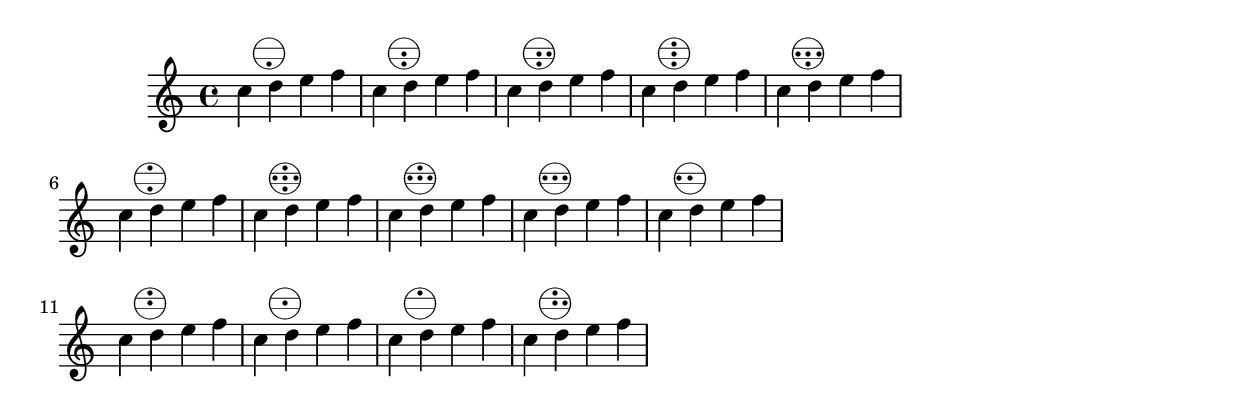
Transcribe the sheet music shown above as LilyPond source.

%% DO NOT EDIT this file manually; it is automatically
%% generated from LSR http://lsr.dsi.unimi.it
%% Make any changes in LSR itself, or in Documentation/snippets/new/ ,
%% and then run scripts/auxiliar/makelsr.py
%%
%% This file is in the public domain.
\version "2.14.2"

\header {
  lsrtags = "specific-notation, workaround, keyboards, symbols-and-glyphs"

%% Translation of GIT committish: b482c3e5b56c3841a88d957e0ca12964bd3e64fa
  texidoces = "
Los símbolos específicos de acordeón discanto se escriben mediante
@code{\\markup}.  Se puede trucar la colocación vertical de los
símbolos modificando los argumentos de @code{\\raise}.

"
  doctitlees = "Símbolos de acordeón discanto"


%% Translation of GIT committish: 0a868be38a775ecb1ef935b079000cebbc64de40
  doctitlede = "Symbole für Akkordeon-Diskantregister"
  texidocde = "
Diskantregister für Akkordeon können mit @code{\\markup} dargestellt werden.
Die vertikale Position der einzelnen Elemente werden mit @code{\\raise}
angepasst.
"

%% Translation of GIT committish: 85394d425536d267ed0cb71d17023849f1611180
  texidocfr = "
Les symboles spécifiques au clavier main droite d'un accordéon
s'indiquent à l'aide de @code{\\markup}.  Le positionnement de tels
symboles s'ajuste grâce à des arguments @code{\\raise}.

"
  doctitlefr = "Symboles de chant pour accordéon"

  texidoc = "
Accordion discant-specific symbols are added using @code{\\markup}. The
vertical placement of the symbols can be tweaked by changing the
@code{\\raise} arguments.



"
  doctitle = "Accordion-discant symbols"
} % begin verbatim


discant = \markup {
  \musicglyph #"accordion.discant"
}
dot = \markup {
  \musicglyph #"accordion.dot"
}

\layout { ragged-right = ##t }

% 16 voets register
accBasson = ^\markup {
  \combine
  \discant
  \raise #0.5 \dot
}

% een korig 8 en 16 voets register
accBandon = ^\markup {
  \combine
    \discant
    \combine
      \raise #0.5 \dot
      \raise #1.5 \dot
}

accVCello = ^\markup {
  \combine
    \discant
    \combine
      \raise #0.5 \dot
      \combine
        \raise #1.5 \dot
        \translate #'(1 . 0) \raise #1.5 \dot
}

% 4-8-16 voets register
accHarmon = ^\markup {
  \combine
    \discant
    \combine
      \raise #0.5 \dot
      \combine
        \raise #1.5 \dot
        \raise #2.5 \dot
}

accTrombon = ^\markup {
  \combine
    \discant
    \combine
      \raise #0.5 \dot
      \combine
        \raise #1.5 \dot
        \combine
          \translate #'(1 . 0) \raise #1.5 \dot
          \translate #'(-1 . 0) \raise #1.5 \dot
}

% eenkorig 4 en 16 voets register
accOrgan = ^\markup {
  \combine
    \discant
    \combine
      \raise #0.5 \dot
      \raise #2.5 \dot
}

accMaster = ^\markup {
  \combine
    \discant
    \combine
      \raise #0.5 \dot
      \combine
        \raise #1.5 \dot
        \combine
          \translate #'(1 . 0) \raise #1.5 \dot
          \combine
            \translate #'(-1 . 0) \raise #1.5 \dot
            \raise #2.5 \dot
}

accAccord = ^\markup {
  \combine
    \discant
    \combine
      \raise #1.5 \dot
      \combine
        \translate #'(1 . 0) \raise #1.5 \dot
        \combine
          \translate #'(-1 . 0) \raise #1.5 \dot
          \raise #2.5 \dot
}

accMusette = ^\markup {
  \combine
    \discant
    \combine
      \raise #1.5 \dot
      \combine
        \translate #'(1 . 0) \raise #1.5 \dot
        \translate #'(-1 . 0) \raise #1.5 \dot
}

accCeleste = ^\markup {
  \combine
    \discant
    \combine
      \raise #1.5 \dot
      \translate #'(-1 . 0) \raise #1.5 \dot
}

accOboe = ^\markup {
  \combine
    \discant
    \combine
      \raise #1.5 \dot
      \raise #2.5 \dot
}

accClarin = ^\markup {
  \combine
    \discant
    \raise #1.5 \dot
}

accPiccolo = ^\markup {
    \combine
       \discant
       \raise #2.5 \dot
}

accViolin = ^\markup {
  \combine
    \discant
    \combine
      \raise #1.5 \dot
      \combine
        \translate #'(1 . 0) \raise #1.5 \dot
        \raise #2.5 \dot
}

\relative c'' {
  c4 d\accBasson e f
  c4 d\accBandon e f
  c4 d\accVCello e f
  c4 d\accHarmon e f
  c4 d\accTrombon e f
  \break
  c4 d\accOrgan e f
  c4 d\accMaster e f
  c4 d\accAccord e f
  c4 d\accMusette e f
  c4 d\accCeleste e f
  \break
  c4 d\accOboe e f
  c4 d\accClarin e f
  c4 d\accPiccolo e f
  c4 d\accViolin e f
}

